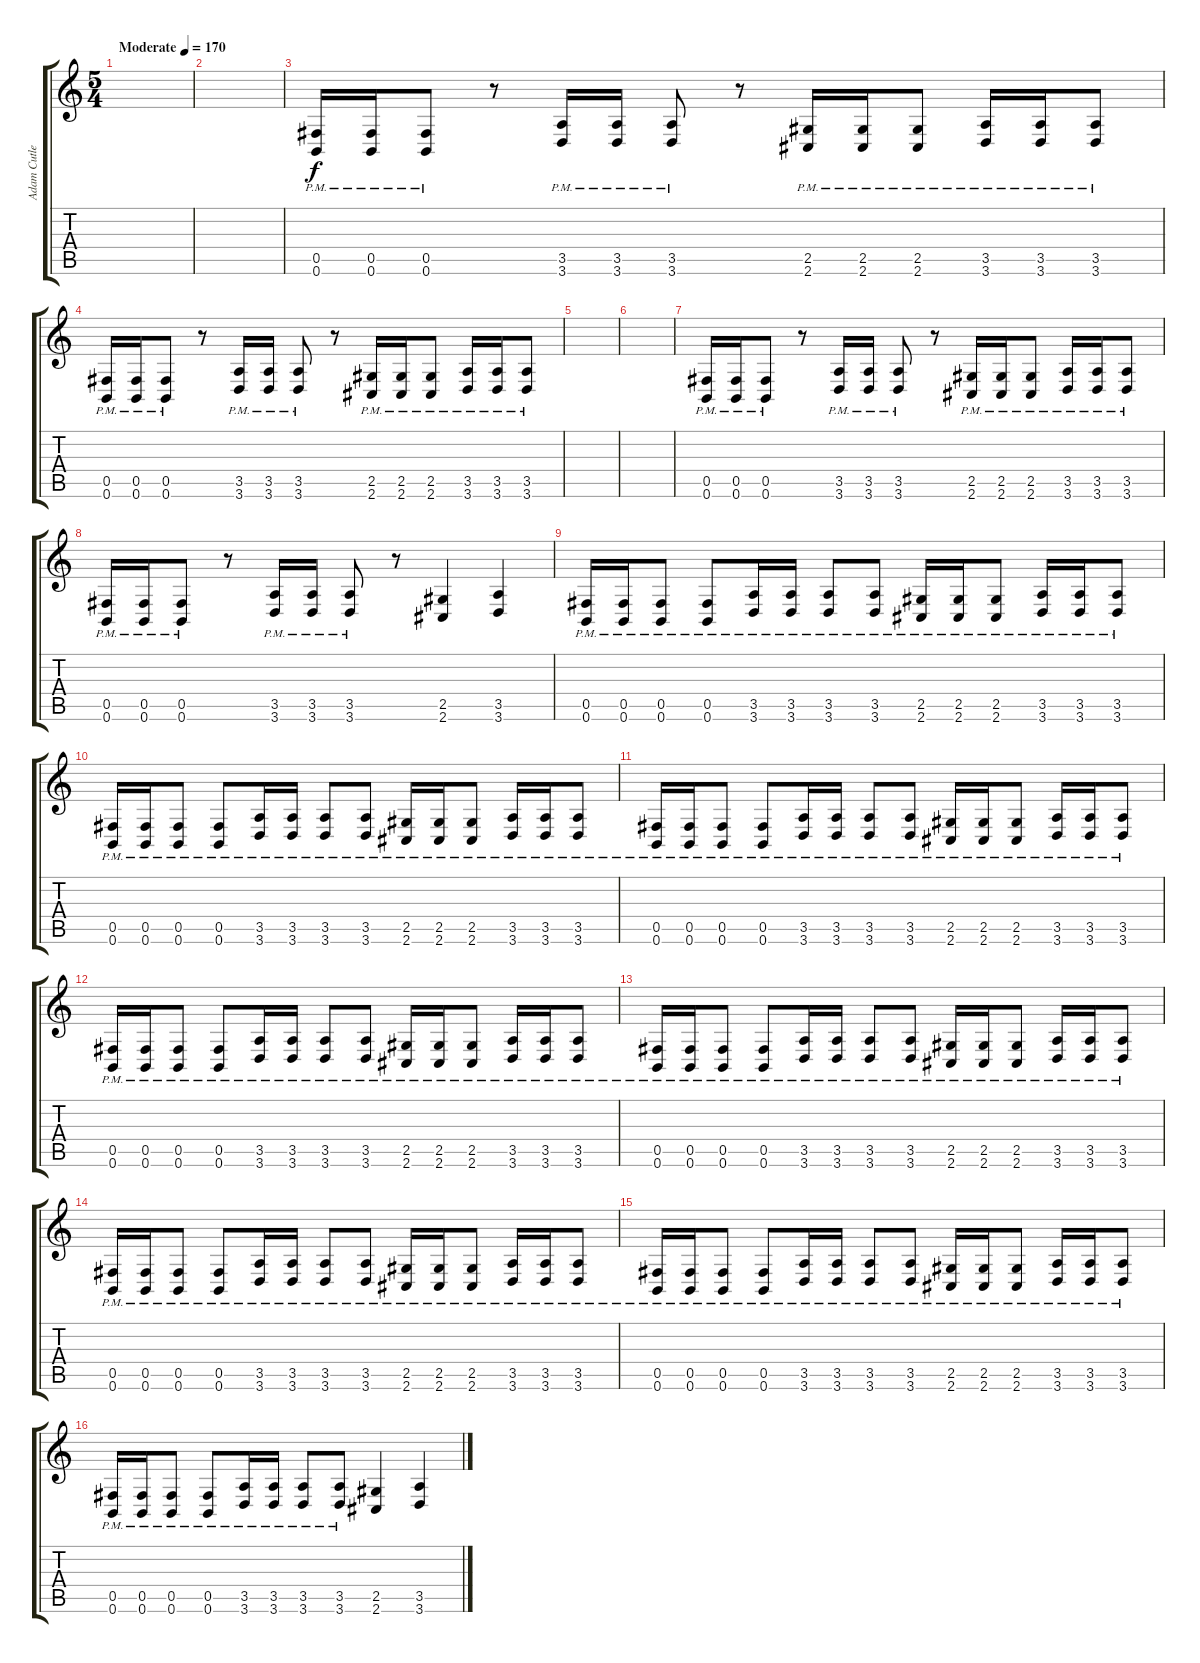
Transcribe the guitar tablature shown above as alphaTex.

\track ("Adam Cutler" "Adam Cutle") {instrument overdrivenguitar}
\staff {score tabs}
\tuning (Db4 Ab3 E3 B2 Gb2 B1) {hide}
\ts (5 4)
\tempo (170 "Moderate")
\clef g2
\ks c
|
|
(0.5{pm} 0.6{pm}).16 (0.5{pm} 0.6{pm}).16 (0.5{pm} 0.6{pm}).8 r.8 (3.5{pm} 3.6{pm}).16 (3.5{pm} 3.6{pm}).16 (3.5{pm} 3.6{pm}).8 r.8 (2.5{pm} 2.6{pm}).16 (2.5{pm} 2.6{pm}).16 (2.5{pm} 2.6{pm}).8 (3.5{pm} 3.6{pm}).16 (3.5{pm} 3.6{pm}).16 (3.5{pm} 3.6{pm}).8 |
(0.5{pm} 0.6{pm}).16 (0.5{pm} 0.6{pm}).16 (0.5{pm} 0.6{pm}).8 r.8 (3.5{pm} 3.6{pm}).16 (3.5{pm} 3.6{pm}).16 (3.5{pm} 3.6{pm}).8 r.8 (2.5{pm} 2.6{pm}).16 (2.5{pm} 2.6{pm}).16 (2.5{pm} 2.6{pm}).8 (3.5{pm} 3.6{pm}).16 (3.5{pm} 3.6{pm}).16 (3.5{pm} 3.6{pm}).8 |
|
|
(0.5{pm} 0.6{pm}).16 (0.5{pm} 0.6{pm}).16 (0.5{pm} 0.6{pm}).8 r.8 (3.5{pm} 3.6{pm}).16 (3.5{pm} 3.6{pm}).16 (3.5{pm} 3.6{pm}).8 r.8 (2.5{pm} 2.6{pm}).16 (2.5{pm} 2.6{pm}).16 (2.5{pm} 2.6{pm}).8 (3.5{pm} 3.6{pm}).16 (3.5{pm} 3.6{pm}).16 (3.5{pm} 3.6{pm}).8 |
(0.5{pm} 0.6{pm}).16 (0.5{pm} 0.6{pm}).16 (0.5{pm} 0.6{pm}).8 r.8 (3.5{pm} 3.6{pm}).16 (3.5{pm} 3.6{pm}).16 (3.5{pm} 3.6{pm}).8 r.8 (2.5 2.6).4 (3.5 3.6).4 |
(0.5{pm} 0.6{pm}).16 (0.5{pm} 0.6{pm}).16 (0.5{pm} 0.6{pm}).8 (0.5{pm} 0.6{pm}).8 (3.5{pm} 3.6{pm}).16 (3.5{pm} 3.6{pm}).16 (3.5{pm} 3.6{pm}).8 (3.5{pm} 3.6{pm}).8 (2.5{pm} 2.6{pm}).16 (2.5{pm} 2.6{pm}).16 (2.5{pm} 2.6{pm}).8 (3.5{pm} 3.6{pm}).16 (3.5{pm} 3.6{pm}).16 (3.5{pm} 3.6{pm}).8 |
(0.5{pm} 0.6{pm}).16 (0.5{pm} 0.6{pm}).16 (0.5{pm} 0.6{pm}).8 (0.5{pm} 0.6{pm}).8 (3.5{pm} 3.6{pm}).16 (3.5{pm} 3.6{pm}).16 (3.5{pm} 3.6{pm}).8 (3.5{pm} 3.6{pm}).8 (2.5{pm} 2.6{pm}).16 (2.5{pm} 2.6{pm}).16 (2.5{pm} 2.6{pm}).8 (3.5{pm} 3.6{pm}).16 (3.5{pm} 3.6{pm}).16 (3.5{pm} 3.6{pm}).8 |
(0.5{pm} 0.6{pm}).16 (0.5{pm} 0.6{pm}).16 (0.5{pm} 0.6{pm}).8 (0.5{pm} 0.6{pm}).8 (3.5{pm} 3.6{pm}).16 (3.5{pm} 3.6{pm}).16 (3.5{pm} 3.6{pm}).8 (3.5{pm} 3.6{pm}).8 (2.5{pm} 2.6{pm}).16 (2.5{pm} 2.6{pm}).16 (2.5{pm} 2.6{pm}).8 (3.5{pm} 3.6{pm}).16 (3.5{pm} 3.6{pm}).16 (3.5{pm} 3.6{pm}).8 |
(0.5{pm} 0.6{pm}).16 (0.5{pm} 0.6{pm}).16 (0.5{pm} 0.6{pm}).8 (0.5{pm} 0.6{pm}).8 (3.5{pm} 3.6{pm}).16 (3.5{pm} 3.6{pm}).16 (3.5{pm} 3.6{pm}).8 (3.5{pm} 3.6{pm}).8 (2.5{pm} 2.6{pm}).16 (2.5{pm} 2.6{pm}).16 (2.5{pm} 2.6{pm}).8 (3.5{pm} 3.6{pm}).16 (3.5{pm} 3.6{pm}).16 (3.5{pm} 3.6{pm}).8 |
(0.5{pm} 0.6{pm}).16 (0.5{pm} 0.6{pm}).16 (0.5{pm} 0.6{pm}).8 (0.5{pm} 0.6{pm}).8 (3.5{pm} 3.6{pm}).16 (3.5{pm} 3.6{pm}).16 (3.5{pm} 3.6{pm}).8 (3.5{pm} 3.6{pm}).8 (2.5{pm} 2.6{pm}).16 (2.5{pm} 2.6{pm}).16 (2.5{pm} 2.6{pm}).8 (3.5{pm} 3.6{pm}).16 (3.5{pm} 3.6{pm}).16 (3.5{pm} 3.6{pm}).8 |
(0.5{pm} 0.6{pm}).16 (0.5{pm} 0.6{pm}).16 (0.5{pm} 0.6{pm}).8 (0.5{pm} 0.6{pm}).8 (3.5{pm} 3.6{pm}).16 (3.5{pm} 3.6{pm}).16 (3.5{pm} 3.6{pm}).8 (3.5{pm} 3.6{pm}).8 (2.5{pm} 2.6{pm}).16 (2.5{pm} 2.6{pm}).16 (2.5{pm} 2.6{pm}).8 (3.5{pm} 3.6{pm}).16 (3.5{pm} 3.6{pm}).16 (3.5{pm} 3.6{pm}).8 |
(0.5{pm} 0.6{pm}).16 (0.5{pm} 0.6{pm}).16 (0.5{pm} 0.6{pm}).8 (0.5{pm} 0.6{pm}).8 (3.5{pm} 3.6{pm}).16 (3.5{pm} 3.6{pm}).16 (3.5{pm} 3.6{pm}).8 (3.5{pm} 3.6{pm}).8 (2.5{pm} 2.6{pm}).16 (2.5{pm} 2.6{pm}).16 (2.5{pm} 2.6{pm}).8 (3.5{pm} 3.6{pm}).16 (3.5{pm} 3.6{pm}).16 (3.5{pm} 3.6{pm}).8 |
(0.5{pm} 0.6{pm}).16 (0.5{pm} 0.6{pm}).16 (0.5{pm} 0.6{pm}).8 (0.5{pm} 0.6{pm}).8 (3.5{pm} 3.6{pm}).16 (3.5{pm} 3.6{pm}).16 (3.5{pm} 3.6{pm}).8 (3.5{pm} 3.6{pm}).8 (2.5 2.6).4 (3.5 3.6).4
